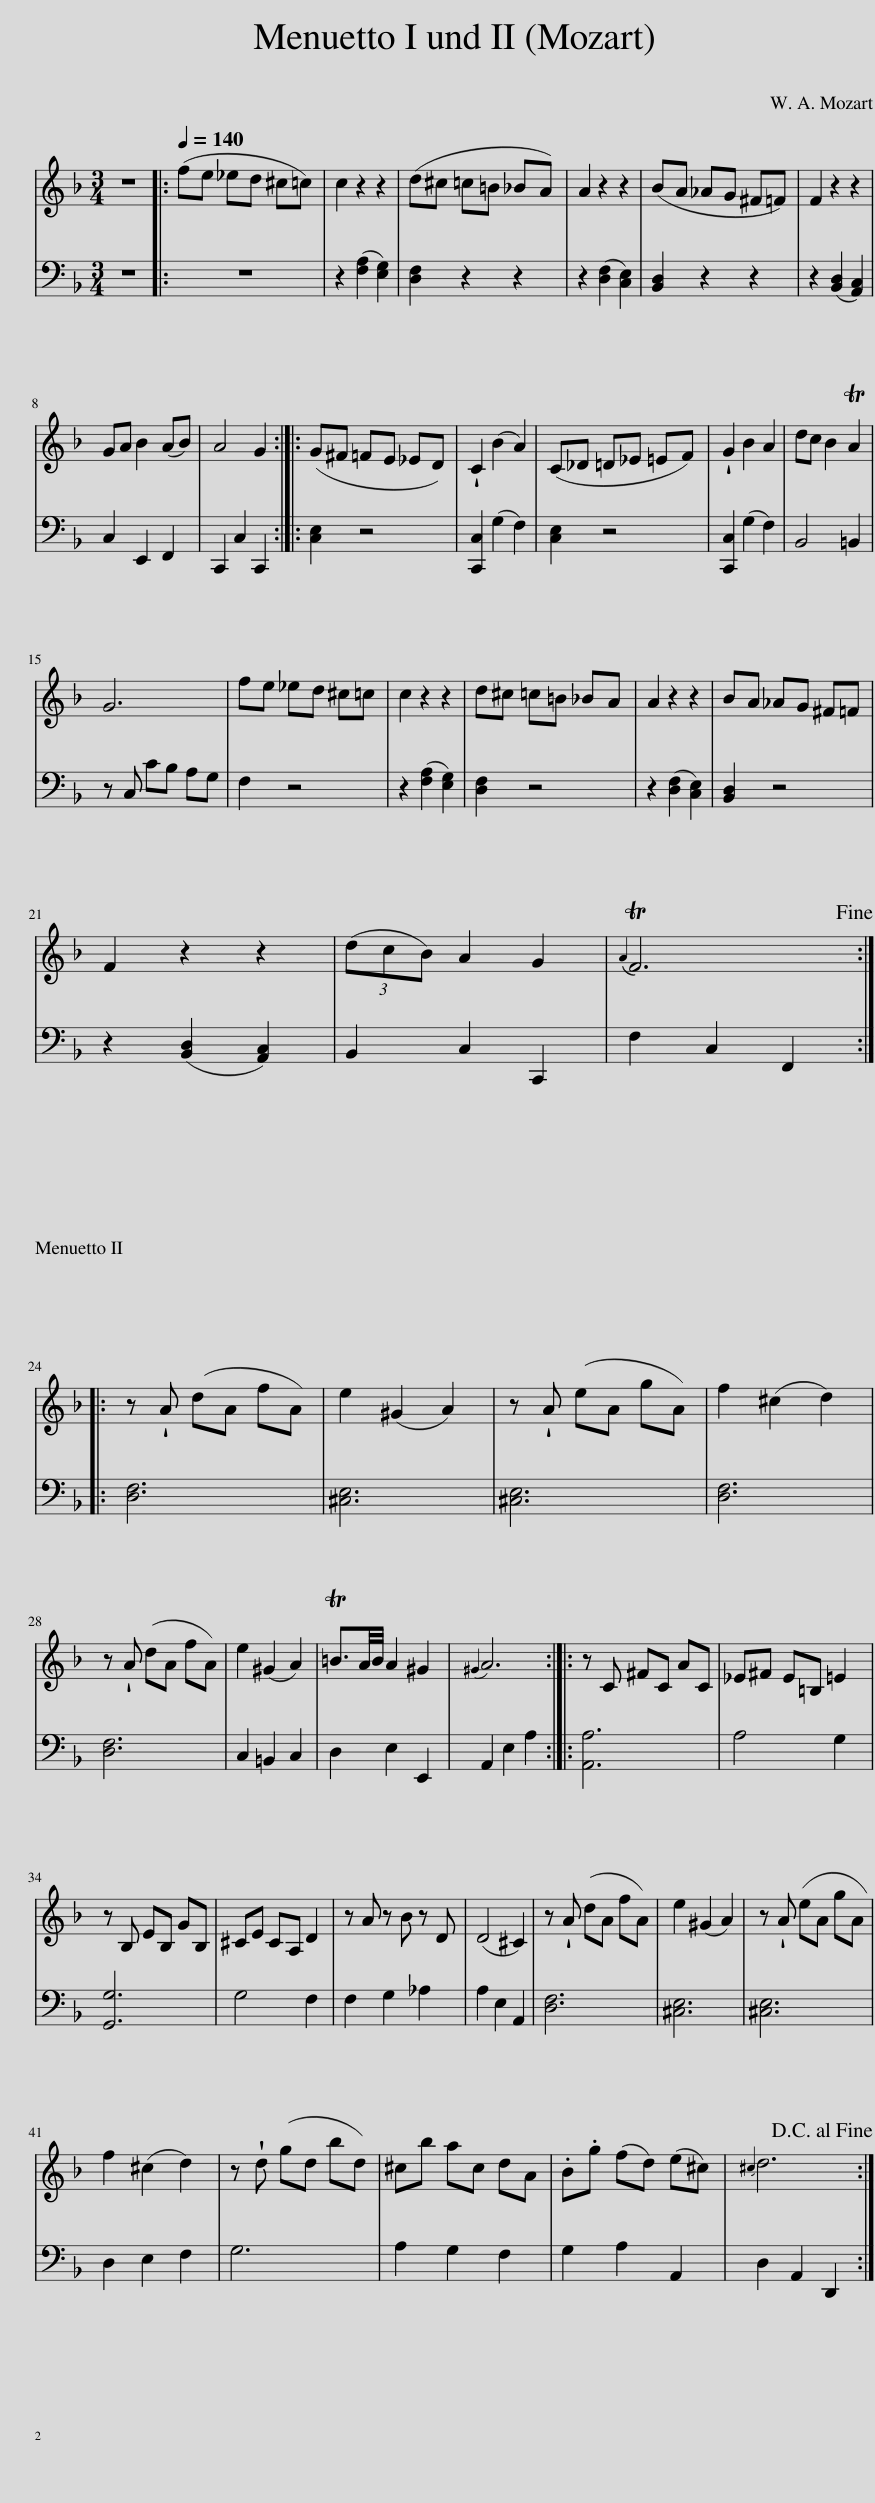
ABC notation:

X:1
%%score 1 2
L:1/8
M:3/4
I:linebreak $
K:F
V:1 treble
V:2 bass
V:1
 z6 |:[Q:1/4=140] (fe _ed ^c=c) | c2 z2 z2 | (d^c =c=B _BA) | A2 z2 z2 | %5
 (BA _AG ^F=F) | F2 z2 z2 |$ GA B2 (AB) | A4 G2 :: (G^F =FE _ED) | %10
 !wedge!C2 (B2 A2) | (C_D =D_E =EF) | !wedge!G2 B2 A2 | dc B2 TA2 |$ G6 | %15
 fe _ed ^c=c | c2 z2 z2 | d^c =c=B _BA | A2 z2 z2 | BA _AG ^F=F |$ %20
 F2 z2 z2 | (3(dcB) A2 G2 |{A} TF6!fine! ::$ z !wedge!A (dA fA) | e2 (^G2 A2) | %25
 z !wedge!A (eA gA) | f2 (^c2 d2) |$ z !wedge!A (dA fA) | e2 (^G2 A2) | T=B3/2A/4B/4 A2 ^G2 | %30
{^G} A6 :: z C ^FC AC | _E^F E=B, =E2 |$ z B, EB, GB, | ^CE CA, D2 | %35
 z A z B z D | (D4 ^C2) | z !wedge!A (dA fA) | e2 (^G2 A2) | z !wedge!A (eA gA) |$ %40
 f2 (^c2 d2) | z !wedge!d (gd bd) | ^cb ac dA | .B.g (fd) (e^c) |{^c} d6!D.C.! :| %45
V:2
 z6 |: z6 | z2 ([F,A,]2 [E,G,]2) | [D,F,]2 z2 z2 | z2 ([D,F,]2 [C,E,]2) | %5
 [B,,D,]2 z2 z2 | z2 ([B,,D,]2 [A,,C,]2) |$ C,2 E,,2 F,,2 | C,,2 C,2 C,,2 :: [C,E,]2 z4 | %10
 [C,,C,]2 (G,2 F,2) | [C,E,]2 z4 | [C,,C,]2 (G,2 F,2) | B,,4 =B,,2 |$ z C, CB, A,G, | %15
 F,2 z4 | z2 ([F,A,]2 [E,G,]2) | [D,F,]2 z4 | z2 ([D,F,]2 [C,E,]2) | [B,,D,]2 z4 |$ %20
 z2 ([B,,D,]2 [A,,C,]2) | B,,2 C,2 C,,2 | F,2 C,2 F,,2 ::$ [D,F,]6 | [^C,E,]6 | %25
 [^C,E,]6 | [D,F,]6 |$ [D,F,]6 | C,2 =B,,2 C,2 | D,2 E,2 E,,2 | %30
 A,,2 E,2 A,2 :: [A,,A,]6 | A,4 G,2 |$ [G,,G,]6 | G,4 F,2 | %35
 F,2 G,2 _A,2 | A,2 E,2 A,,2 | [D,F,]6 | [^C,E,]6 | [^C,E,]6 |$ %40
 D,2 E,2 F,2 | G,6 | A,2 G,2 F,2 | G,2 A,2 A,,2 | D,2 A,,2 D,,2 :| %45
